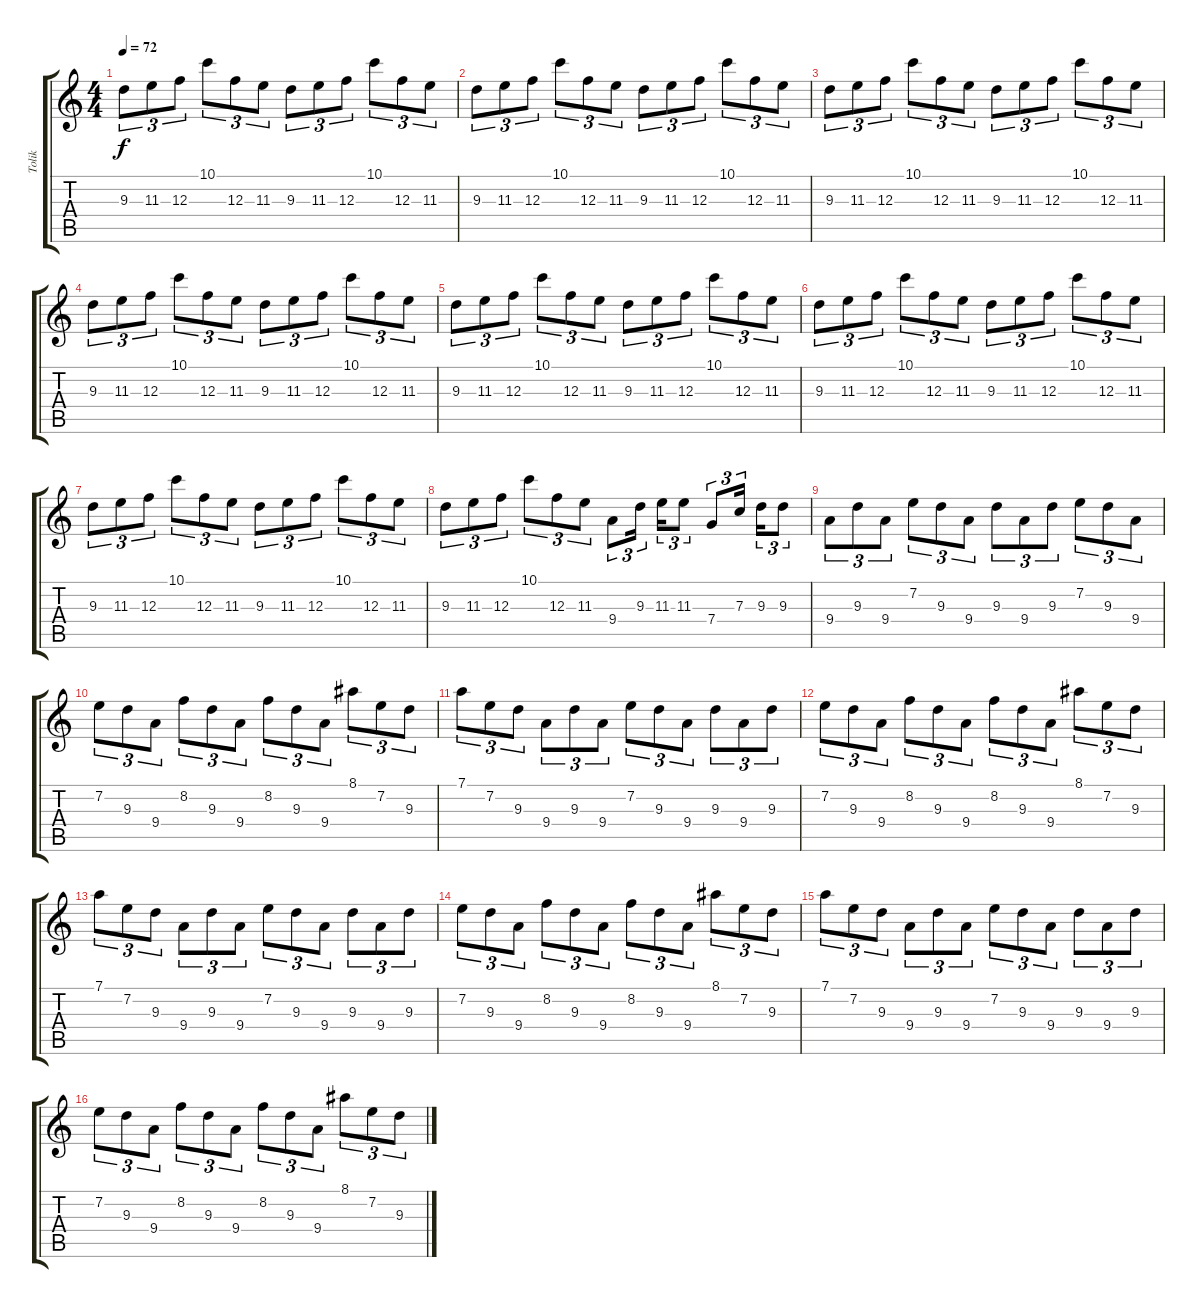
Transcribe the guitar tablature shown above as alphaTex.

\track ("Tolik" "Tolik") {instrument distortionguitar}
\staff {score tabs}
\tuning (D4 A3 F3 C3 G2 C2) {hide}
\ts (4 4)
\tempo 72
\clef g2
\ks c
9.3.8{tu (3 2) dy f} 11.3.8{tu (3 2)} 12.3.8{tu (3 2)} 10.1.8{tu (3 2)} 12.3.8{tu (3 2)} 11.3.8{tu (3 2)} 9.3.8{tu (3 2)} 11.3.8{tu (3 2)} 12.3.8{tu (3 2)} 10.1.8{tu (3 2)} 12.3.8{tu (3 2)} 11.3.8{tu (3 2)} |
9.3.8{tu (3 2)} 11.3.8{tu (3 2)} 12.3.8{tu (3 2)} 10.1.8{tu (3 2)} 12.3.8{tu (3 2)} 11.3.8{tu (3 2)} 9.3.8{tu (3 2)} 11.3.8{tu (3 2)} 12.3.8{tu (3 2)} 10.1.8{tu (3 2)} 12.3.8{tu (3 2)} 11.3.8{tu (3 2)} |
9.3.8{tu (3 2)} 11.3.8{tu (3 2)} 12.3.8{tu (3 2)} 10.1.8{tu (3 2)} 12.3.8{tu (3 2)} 11.3.8{tu (3 2)} 9.3.8{tu (3 2)} 11.3.8{tu (3 2)} 12.3.8{tu (3 2)} 10.1.8{tu (3 2)} 12.3.8{tu (3 2)} 11.3.8{tu (3 2)} |
9.3.8{tu (3 2)} 11.3.8{tu (3 2)} 12.3.8{tu (3 2)} 10.1.8{tu (3 2)} 12.3.8{tu (3 2)} 11.3.8{tu (3 2)} 9.3.8{tu (3 2)} 11.3.8{tu (3 2)} 12.3.8{tu (3 2)} 10.1.8{tu (3 2)} 12.3.8{tu (3 2)} 11.3.8{tu (3 2)} |
9.3.8{tu (3 2)} 11.3.8{tu (3 2)} 12.3.8{tu (3 2)} 10.1.8{tu (3 2)} 12.3.8{tu (3 2)} 11.3.8{tu (3 2)} 9.3.8{tu (3 2)} 11.3.8{tu (3 2)} 12.3.8{tu (3 2)} 10.1.8{tu (3 2)} 12.3.8{tu (3 2)} 11.3.8{tu (3 2)} |
9.3.8{tu (3 2)} 11.3.8{tu (3 2)} 12.3.8{tu (3 2)} 10.1.8{tu (3 2)} 12.3.8{tu (3 2)} 11.3.8{tu (3 2)} 9.3.8{tu (3 2)} 11.3.8{tu (3 2)} 12.3.8{tu (3 2)} 10.1.8{tu (3 2)} 12.3.8{tu (3 2)} 11.3.8{tu (3 2)} |
9.3.8{tu (3 2)} 11.3.8{tu (3 2)} 12.3.8{tu (3 2)} 10.1.8{tu (3 2)} 12.3.8{tu (3 2)} 11.3.8{tu (3 2)} 9.3.8{tu (3 2)} 11.3.8{tu (3 2)} 12.3.8{tu (3 2)} 10.1.8{tu (3 2)} 12.3.8{tu (3 2)} 11.3.8{tu (3 2)} |
9.3.8{tu (3 2)} 11.3.8{tu (3 2)} 12.3.8{tu (3 2)} 10.1.8{tu (3 2)} 12.3.8{tu (3 2)} 11.3.8{tu (3 2)} 9.4.8{tu (3 2)} 9.3.16{tu (3 2) beam splitsecondary} 11.3.16{tu (3 2)} 11.3.8{tu (3 2)} 7.4.8{tu (3 2)} 7.3.16{tu (3 2) beam splitsecondary} 9.3.16{tu (3 2)} 9.3.8{tu (3 2)} |
9.4.8{tu (3 2)} 9.3.8{tu (3 2)} 9.4.8{tu (3 2)} 7.2.8{tu (3 2)} 9.3.8{tu (3 2)} 9.4.8{tu (3 2)} 9.3.8{tu (3 2)} 9.4.8{tu (3 2)} 9.3.8{tu (3 2)} 7.2.8{tu (3 2)} 9.3.8{tu (3 2)} 9.4.8{tu (3 2)} |
7.2.8{tu (3 2)} 9.3.8{tu (3 2)} 9.4.8{tu (3 2)} 8.2.8{tu (3 2)} 9.3.8{tu (3 2)} 9.4.8{tu (3 2)} 8.2.8{tu (3 2)} 9.3.8{tu (3 2)} 9.4.8{tu (3 2)} 8.1.8{tu (3 2)} 7.2.8{tu (3 2)} 9.3.8{tu (3 2)} |
7.1.8{tu (3 2)} 7.2.8{tu (3 2)} 9.3.8{tu (3 2)} 9.4.8{tu (3 2)} 9.3.8{tu (3 2)} 9.4.8{tu (3 2)} 7.2.8{tu (3 2)} 9.3.8{tu (3 2)} 9.4.8{tu (3 2)} 9.3.8{tu (3 2)} 9.4.8{tu (3 2)} 9.3.8{tu (3 2)} |
7.2.8{tu (3 2)} 9.3.8{tu (3 2)} 9.4.8{tu (3 2)} 8.2.8{tu (3 2)} 9.3.8{tu (3 2)} 9.4.8{tu (3 2)} 8.2.8{tu (3 2)} 9.3.8{tu (3 2)} 9.4.8{tu (3 2)} 8.1.8{tu (3 2)} 7.2.8{tu (3 2)} 9.3.8{tu (3 2)} |
7.1.8{tu (3 2)} 7.2.8{tu (3 2)} 9.3.8{tu (3 2)} 9.4.8{tu (3 2)} 9.3.8{tu (3 2)} 9.4.8{tu (3 2)} 7.2.8{tu (3 2)} 9.3.8{tu (3 2)} 9.4.8{tu (3 2)} 9.3.8{tu (3 2)} 9.4.8{tu (3 2)} 9.3.8{tu (3 2)} |
7.2.8{tu (3 2)} 9.3.8{tu (3 2)} 9.4.8{tu (3 2)} 8.2.8{tu (3 2)} 9.3.8{tu (3 2)} 9.4.8{tu (3 2)} 8.2.8{tu (3 2)} 9.3.8{tu (3 2)} 9.4.8{tu (3 2)} 8.1.8{tu (3 2)} 7.2.8{tu (3 2)} 9.3.8{tu (3 2)} |
7.1.8{tu (3 2)} 7.2.8{tu (3 2)} 9.3.8{tu (3 2)} 9.4.8{tu (3 2)} 9.3.8{tu (3 2)} 9.4.8{tu (3 2)} 7.2.8{tu (3 2)} 9.3.8{tu (3 2)} 9.4.8{tu (3 2)} 9.3.8{tu (3 2)} 9.4.8{tu (3 2)} 9.3.8{tu (3 2)} |
7.2.8{tu (3 2)} 9.3.8{tu (3 2)} 9.4.8{tu (3 2)} 8.2.8{tu (3 2)} 9.3.8{tu (3 2)} 9.4.8{tu (3 2)} 8.2.8{tu (3 2)} 9.3.8{tu (3 2)} 9.4.8{tu (3 2)} 8.1.8{tu (3 2)} 7.2.8{tu (3 2)} 9.3.8{tu (3 2)}
